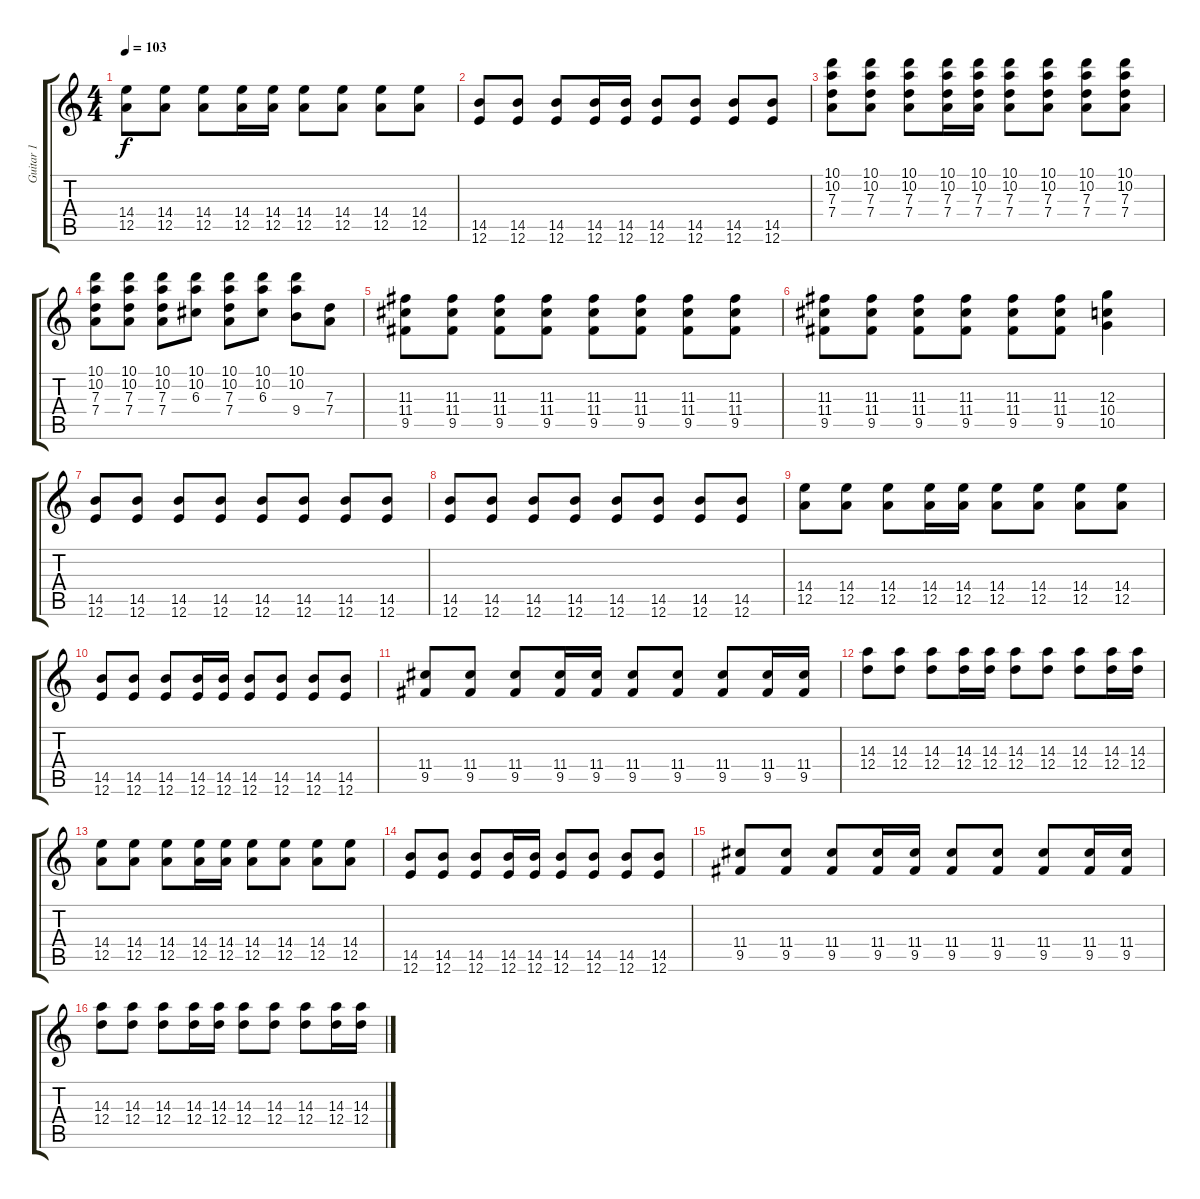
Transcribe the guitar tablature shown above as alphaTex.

\track ("Guitar 1" "Guitar 1") {instrument distortionguitar}
\staff {score tabs}
\tuning (E4 B3 G3 D3 A2 E2) {hide}
\ts (4 4)
\tempo 103
\clef g2
\ks c
(14.4 12.5).8{dy f} (14.4 12.5).8 (14.4 12.5).8 (14.4 12.5).16 (14.4 12.5).16 (14.4 12.5).8 (14.4 12.5).8 (14.4 12.5).8 (14.4 12.5).8 |
(14.5 12.6).8 (14.5 12.6).8 (14.5 12.6).8 (14.5 12.6).16 (14.5 12.6).16 (14.5 12.6).8 (14.5 12.6).8 (14.5 12.6).8 (14.5 12.6).8 |
(10.1 10.2 7.3 7.4).8 (10.1 10.2 7.3 7.4).8 (10.1 10.2 7.3 7.4).8 (10.1 10.2 7.3 7.4).16 (10.1 10.2 7.3 7.4).16 (10.1 10.2 7.3 7.4).8 (10.1 10.2 7.3 7.4).8 (10.1 10.2 7.3 7.4).8 (10.1 10.2 7.3 7.4).8 |
(10.1 10.2 7.3 7.4).8 (10.1 10.2 7.3 7.4).8 (10.1 10.2 7.3 7.4).8 (10.1 10.2 6.3).8 (10.1 10.2 7.3 7.4).8 (10.1 10.2 6.3).8 (10.1 10.2 9.4).8 (7.3 7.4).8 |
(11.3 11.4 9.5).8 (11.3 11.4 9.5).8 (11.3 11.4 9.5).8 (11.3 11.4 9.5).8 (11.3 11.4 9.5).8 (11.3 11.4 9.5).8 (11.3 11.4 9.5).8 (11.3 11.4 9.5).8 |
(11.3 11.4 9.5).8 (11.3 11.4 9.5).8 (11.3 11.4 9.5).8 (11.3 11.4 9.5).8 (11.3 11.4 9.5).8 (11.3 11.4 9.5).8 (12.3 10.4 10.5).4 |
(14.5 12.6).8 (14.5 12.6).8 (14.5 12.6).8 (14.5 12.6).8 (14.5 12.6).8 (14.5 12.6).8 (14.5 12.6).8 (14.5 12.6).8 |
(14.5 12.6).8 (14.5 12.6).8 (14.5 12.6).8 (14.5 12.6).8 (14.5 12.6).8 (14.5 12.6).8 (14.5 12.6).8 (14.5 12.6).8 |
(14.4 12.5).8 (14.4 12.5).8 (14.4 12.5).8 (14.4 12.5).16 (14.4 12.5).16 (14.4 12.5).8 (14.4 12.5).8 (14.4 12.5).8 (14.4 12.5).8 |
(14.5 12.6).8 (14.5 12.6).8 (14.5 12.6).8 (14.5 12.6).16 (14.5 12.6).16 (14.5 12.6).8 (14.5 12.6).8 (14.5 12.6).8 (14.5 12.6).8 |
(11.4 9.5).8 (11.4 9.5).8 (11.4 9.5).8 (11.4 9.5).16 (11.4 9.5).16 (11.4 9.5).8 (11.4 9.5).8 (11.4 9.5).8 (11.4 9.5).16 (11.4 9.5).16 |
(14.3 12.4).8 (14.3 12.4).8 (14.3 12.4).8 (14.3 12.4).16 (14.3 12.4).16 (14.3 12.4).8 (14.3 12.4).8 (14.3 12.4).8 (14.3 12.4).16 (14.3 12.4).16 |
(14.4 12.5).8 (14.4 12.5).8 (14.4 12.5).8 (14.4 12.5).16 (14.4 12.5).16 (14.4 12.5).8 (14.4 12.5).8 (14.4 12.5).8 (14.4 12.5).8 |
(14.5 12.6).8 (14.5 12.6).8 (14.5 12.6).8 (14.5 12.6).16 (14.5 12.6).16 (14.5 12.6).8 (14.5 12.6).8 (14.5 12.6).8 (14.5 12.6).8 |
(11.4 9.5).8 (11.4 9.5).8 (11.4 9.5).8 (11.4 9.5).16 (11.4 9.5).16 (11.4 9.5).8 (11.4 9.5).8 (11.4 9.5).8 (11.4 9.5).16 (11.4 9.5).16 |
(14.3 12.4).8 (14.3 12.4).8 (14.3 12.4).8 (14.3 12.4).16 (14.3 12.4).16 (14.3 12.4).8 (14.3 12.4).8 (14.3 12.4).8 (14.3 12.4).16 (14.3 12.4).16
